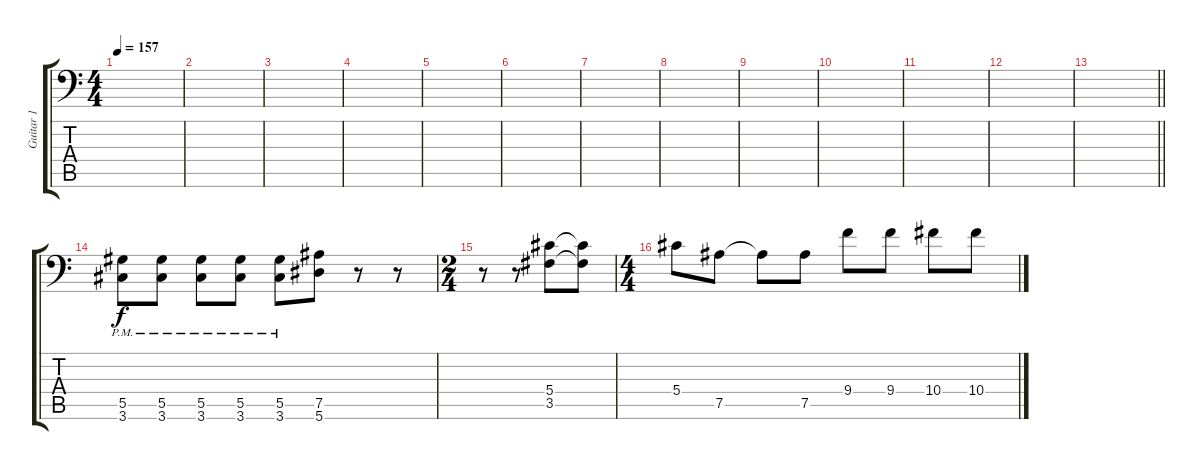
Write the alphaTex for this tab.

\track ("Guitar 1" "Guitar 1") {instrument distortionguitar}
\staff {score tabs}
\tuning (Bb3 F3 Db3 Ab2 Eb2 Bb1) {hide}
\ts (4 4)
\tempo 157
\clef f4
\ks c
|
|
|
|
|
|
|
|
|
|
|
|
\barLineRight lightlight
|
\section ("" "")
(5.5{pm} 3.6{pm}).8 (5.5{pm} 3.6{pm}).8 (5.5{pm} 3.6{pm}).8 (5.5{pm} 3.6{pm}).8 (5.5{pm} 3.6{pm}).8 (7.5 5.6).8 r.8 r.8 |
\ts (2 4)
r.8 r.8 (5.4 3.5).8 (5.4{t} 3.5{t}).8 |
\ts (4 4)
5.4.8 7.5.8 7.5{t}.8 7.5.8 9.4.8 9.4.8 10.4.8 10.4.8
